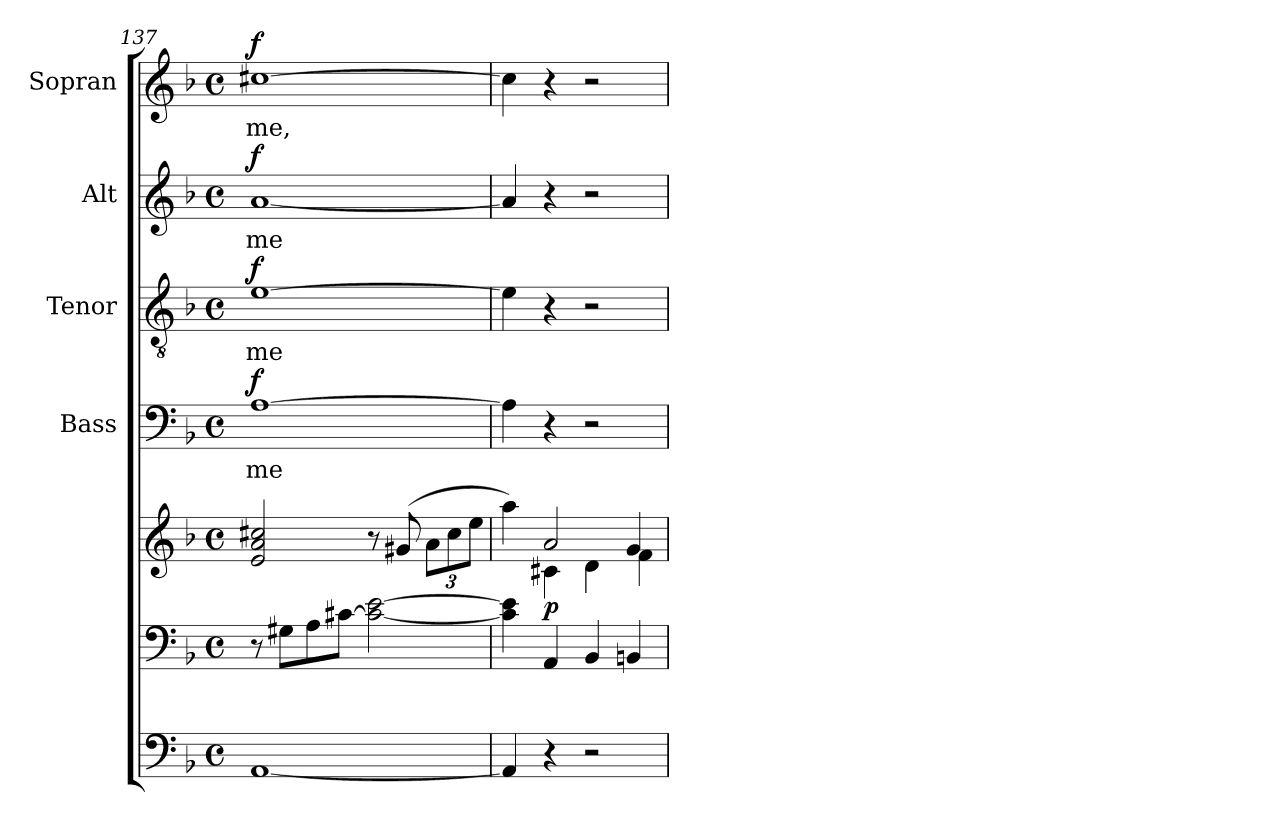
**kern	**kern	**kern	**dynam	**kern	**text	**dynam	**kern	**text	**dynam	**kern	**text	**dynam	**kern	**text	**dynam
*part6	*part5	*part5	*part5	*part4	*part4	*part4	*part3	*part3	*part3	*part2	*part2	*part2	*part1	*part1	*part1
*staff7	*staff6	*staff5	*staff5/6	*staff4	*staff4	*staff4	*staff3	*staff3	*staff3	*staff2	*staff2	*staff2	*staff1	*staff1	*staff1
*	*	*	*	*I"Bass	*	*	*I"Tenor	*	*	*I"Alt	*	*	*I"Sopran	*	*
*	*	*	*	*I'B.	*	*	*I'T.	*	*	*I'A.	*	*	*I'S.	*	*
*clefF4	*clefF4	*clefG2	*	*clefF4	*	*	*clefGv2	*	*	*clefG2	*	*	*clefG2	*	*
*k[b-]	*k[b-]	*k[b-]	*	*k[b-]	*	*	*k[b-]	*	*	*k[b-]	*	*	*k[b-]	*	*
*F:	*F:	*F:	*	*F:	*	*	*F:	*	*	*F:	*	*	*F:	*	*
*M4/4	*M4/4	*M4/4	*	*M4/4	*	*	*M4/4	*	*	*M4/4	*	*	*M4/4	*	*
*met(c)	*met(c)	*met(c)	*	*met(c)	*	*	*met(c)	*	*	*met(c)	*	*	*met(c)	*	*
=137	=137	=137	=137	=137	=137	=137	=137	=137	=137	=137	=137	=137	=137	=137	=137
!	!	!	!	!	!LO:LY:b	!LO:DY:a	!	!LO:LY:b	!LO:DY:a	!	!LO:LY:b	!LO:DY:a	!	!LO:LY:b	!LO:DY:a
[1AA	8r	2e/ 2a/ 2cc#X/	.	[1A	me	f	[1e	me	f	[1a	me	f	[1cc#X	me,	f
.	8G#X\L	.	.	.	.	.	.	.	.	.	.	.	.	.	.
.	8A\	.	.	.	.	.	.	.	.	.	.	.	.	.	.
.	[<8c#X\J	.	.	.	.	.	.	.	.	.	.	.	.	.	.
.	2c#\_ [2e\	8r	.	.	.	.	.	.	.	.	.	.	.	.	.
.	.	(8g#X/	.	.	.	.	.	.	.	.	.	.	.	.	.
.	.	12a\L	.	.	.	.	.	.	.	.	.	.	.	.	.
.	.	12cc#\	.	.	.	.	.	.	.	.	.	.	.	.	.
.	.	12ee\J	.	.	.	.	.	.	.	.	.	.	.	.	.
!!LO:LB:g=z
=138	=138	=138	=138	=138	=138	=138	=138	=138	=138	=138	=138	=138	=138	=138	=138
*	*	*^	*	*	*	*	*	*	*	*	*	*	*	*	*
4AA/]	4c#\] 4e\]	4aa\)	4ryy	.	4A\]	.	.	4e\]	.	.	4a/]	.	.	4cc#\]	.	.
!	!	!	!	!LO:DY:b	!	!	!	!	!	!	!	!	!	!	!	!
4r	4AA/	2a/	4c#X\	p	4r	.	.	4r	.	.	4r	.	.	4r	.	.
2r	4BB-/	.	4d\	.	2r	.	.	2r	.	.	2r	.	.	2r	.	.
.	4BBn/	4g/	4f\	.	.	.	.	.	.	.	.	.	.	.	.	.
*	*	*v	*v	*	*	*	*	*	*	*	*	*	*	*	*	*
=	=	=	=	=	=	=	=	=	=	=	=	=	=	=	=
*-	*-	*-	*-	*-	*-	*-	*-	*-	*-	*-	*-	*-	*-	*-	*-
